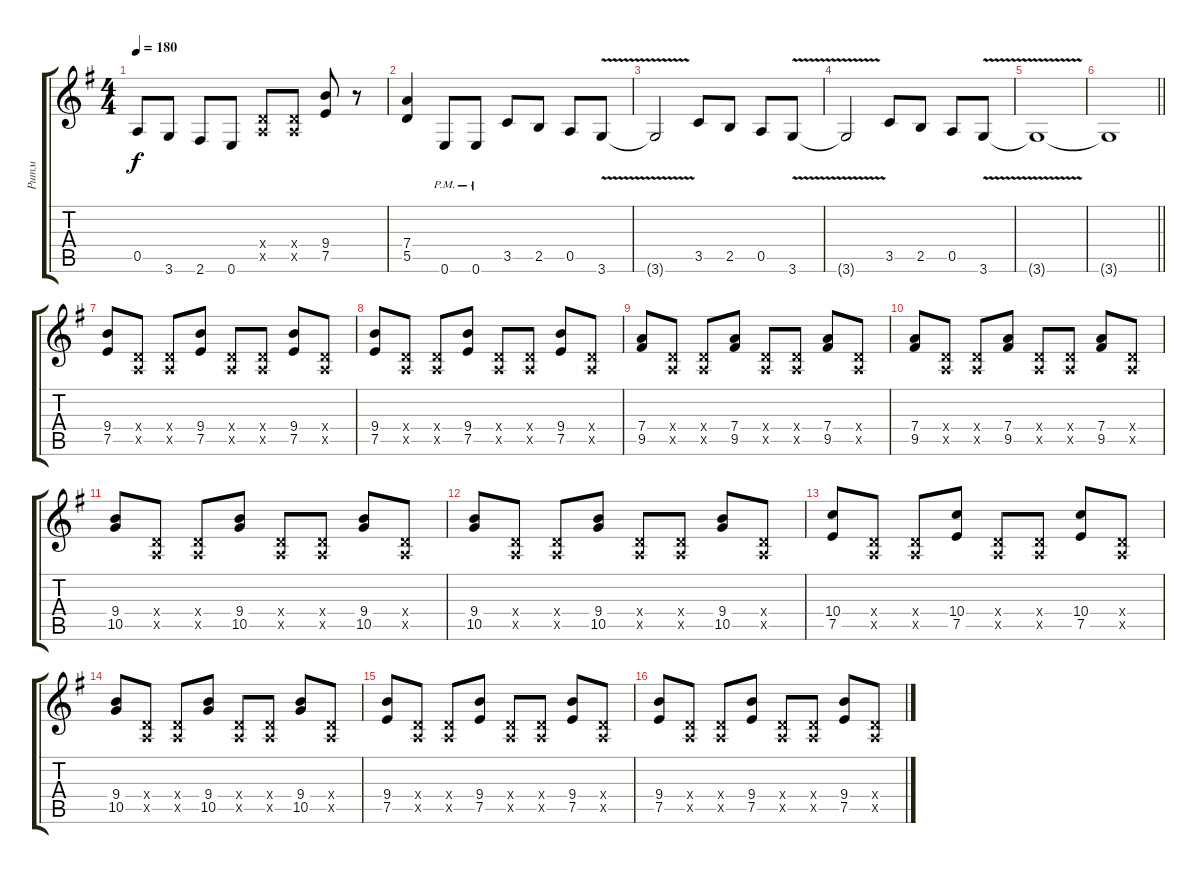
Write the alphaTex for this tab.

\track ("Ритм" "Ритм") {instrument distortionguitar}
\staff {score tabs}
\tuning (E4 B3 G3 D3 A2 E2) {hide}
\ts (4 4)
\tempo 180
\clef g2
\ks g
0.5.8{dy f} 3.6.8 2.6.8 0.6.8 (0.4{x} 0.5{x}).8 (0.4{x} 0.5{x}).8 (9.4 7.5).8 r.8 |
(7.4 5.5).4 0.6{pm}.8 0.6{pm}.8 3.5.8 2.5.8 0.5.8 3.6{v}.8 |
3.6{t}.2 3.5.8 2.5.8 0.5.8 3.6{v}.8 |
3.6{t}.2 3.5.8 2.5.8 0.5.8 3.6{v}.8 |
3.6{t}.1 |
\barLineRight lightlight
3.6{t}.1 |
(9.4 7.5).8 (0.4{x} 0.5{x}).8 (0.4{x} 0.5{x}).8 (9.4 7.5).8 (0.4{x} 0.5{x}).8 (0.4{x} 0.5{x}).8 (9.4 7.5).8 (0.4{x} 0.5{x}).8 |
(9.4 7.5).8 (0.4{x} 0.5{x}).8 (0.4{x} 0.5{x}).8 (9.4 7.5).8 (0.4{x} 0.5{x}).8 (0.4{x} 0.5{x}).8 (9.4 7.5).8 (0.4{x} 0.5{x}).8 |
(7.4 9.5).8 (0.4{x} 0.5{x}).8 (0.4{x} 0.5{x}).8 (7.4 9.5).8 (0.4{x} 0.5{x}).8 (0.4{x} 0.5{x}).8 (7.4 9.5).8 (0.4{x} 0.5{x}).8 |
(7.4 9.5).8 (0.4{x} 0.5{x}).8 (0.4{x} 0.5{x}).8 (7.4 9.5).8 (0.4{x} 0.5{x}).8 (0.4{x} 0.5{x}).8 (7.4 9.5).8 (0.4{x} 0.5{x}).8 |
(9.4 10.5).8 (0.4{x} 0.5{x}).8 (0.4{x} 0.5{x}).8 (9.4 10.5).8 (0.4{x} 0.5{x}).8 (0.4{x} 0.5{x}).8 (9.4 10.5).8 (0.4{x} 0.5{x}).8 |
(9.4 10.5).8 (0.4{x} 0.5{x}).8 (0.4{x} 0.5{x}).8 (9.4 10.5).8 (0.4{x} 0.5{x}).8 (0.4{x} 0.5{x}).8 (9.4 10.5).8 (0.4{x} 0.5{x}).8 |
(10.4 7.5).8 (0.4{x} 0.5{x}).8 (0.4{x} 0.5{x}).8 (10.4 7.5).8 (0.4{x} 0.5{x}).8 (0.4{x} 0.5{x}).8 (10.4 7.5).8 (0.4{x} 0.5{x}).8 |
(9.4 10.5).8 (0.4{x} 0.5{x}).8 (0.4{x} 0.5{x}).8 (9.4 10.5).8 (0.4{x} 0.5{x}).8 (0.4{x} 0.5{x}).8 (9.4 10.5).8 (0.4{x} 0.5{x}).8 |
(9.4 7.5).8 (0.4{x} 0.5{x}).8 (0.4{x} 0.5{x}).8 (9.4 7.5).8 (0.4{x} 0.5{x}).8 (0.4{x} 0.5{x}).8 (9.4 7.5).8 (0.4{x} 0.5{x}).8 |
(9.4 7.5).8 (0.4{x} 0.5{x}).8 (0.4{x} 0.5{x}).8 (9.4 7.5).8 (0.4{x} 0.5{x}).8 (0.4{x} 0.5{x}).8 (9.4 7.5).8 (0.4{x} 0.5{x}).8
